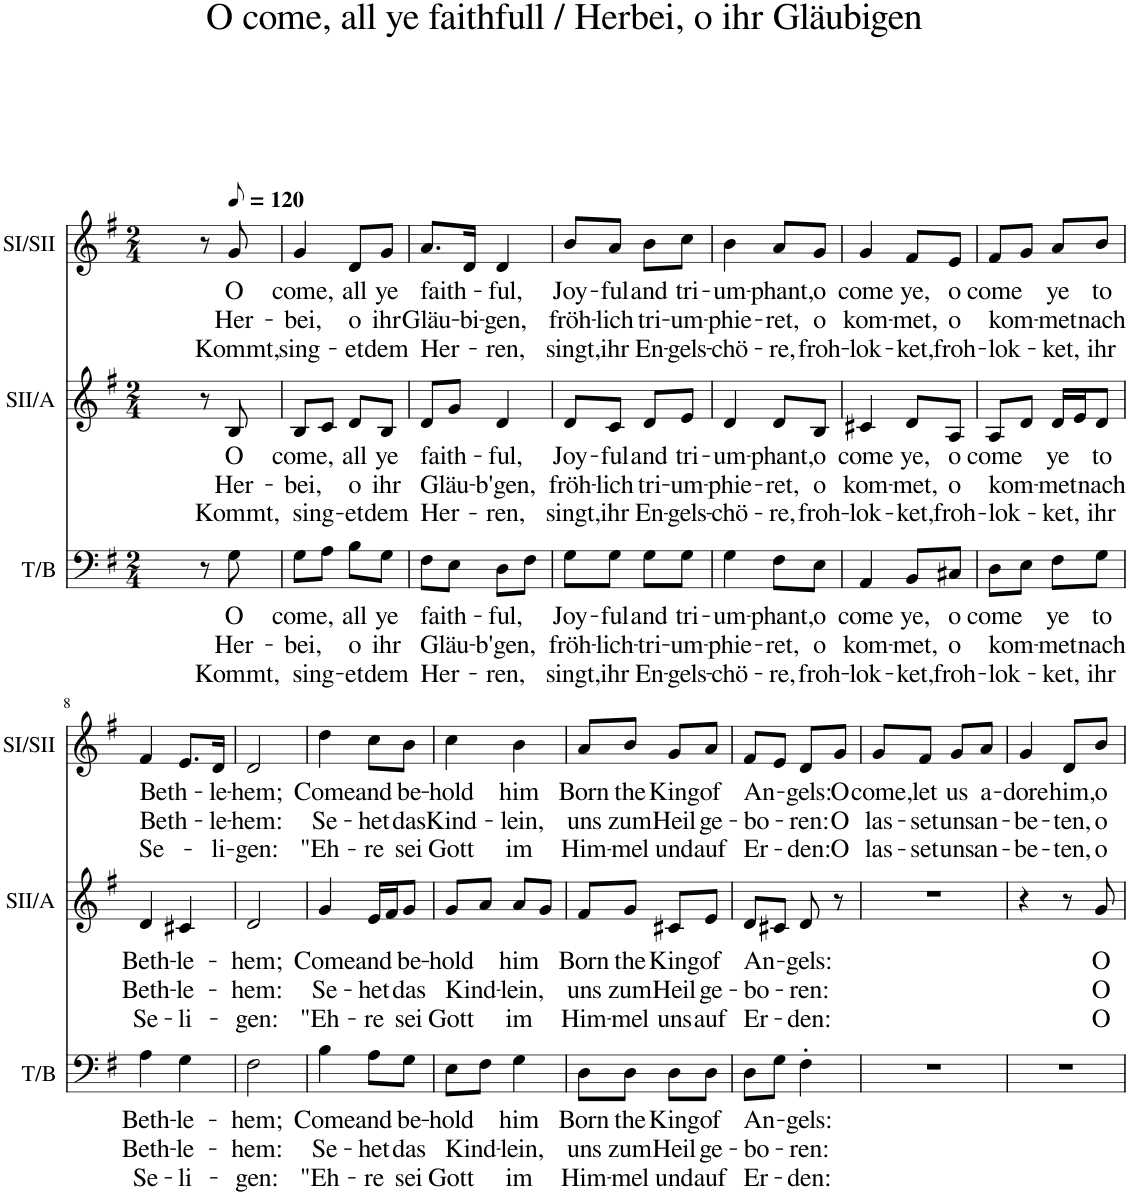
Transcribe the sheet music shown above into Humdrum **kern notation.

**kern	**text	**text	**text	**kern	**text	**text	**text	**kern	**text	**text	**text
*part3	*part3	*part3	*part3	*part2	*part2	*part2	*part2	*part1	*part1	*part1	*part1
*staff3	*staff3	*staff3	*staff3	*staff2	*staff2	*staff2	*staff2	*staff1	*staff1	*staff1	*staff1
*I"T/B	*	*	*	*I"SII/A	*	*	*	*I"SI/SII	*	*	*
*I'T/B	*	*	*	*I'SII/A	*	*	*	*I'SI/SII	*	*	*
*clefF4	*	*	*	*clefG2	*	*	*	*clefG2	*	*	*
*k[f#]	*	*	*	*k[f#]	*	*	*	*k[f#]	*	*	*
*M2/4	*	*	*	*M2/4	*	*	*	*M2/4	*	*	*
=1	=1	=1	=1	=1	=1	=1	=1	=1	=1	=1	=1
4ryy	.	.	.	4ryy	.	.	.	4ryy	.	.	.
8r	.	.	.	8r	.	.	.	8r	.	.	.
*	*	*	*	*	*	*	*	*MM60	*	*	*
!	!LO:LY:b	!LO:LY:b	!LO:LY:b	!	!LO:LY:b	!LO:LY:b	!LO:LY:b	!	!LO:LY:b	!LO:LY:b	!LO:LY:b
8G\	O	Her-	Kommt,	8B/	O	Her-	Kommt,	8g/	O	Her-	Kommt,
=2	=2	=2	=2	=2	=2	=2	=2	=2	=2	=2	=2
!	!LO:LY:b	!LO:LY:b	!LO:LY:b	!	!LO:LY:b	!LO:LY:b	!LO:LY:b	!	!LO:LY:b	!LO:LY:b	!LO:LY:b
8G\L	come,	-bei,	sing-	8B/L	come,	-bei,	sing-	4g/	come,	-bei,	sing-
8A\J	.	.	.	8c/J	.	.	.	.	.	.	.
!	!LO:LY:b	!LO:LY:b	!LO:LY:b	!	!LO:LY:b	!LO:LY:b	!LO:LY:b	!	!LO:LY:b	!LO:LY:b	!LO:LY:b
8B\L	all	o	-et	8d/L	all	o	-et	8d/L	all	o	-et
!	!LO:LY:b	!LO:LY:b	!LO:LY:b	!	!LO:LY:b	!LO:LY:b	!LO:LY:b	!	!LO:LY:b	!LO:LY:b	!LO:LY:b
8G\J	ye	ihr	dem	8B/J	ye	ihr	dem	8g/J	ye	ihr	dem
=3	=3	=3	=3	=3	=3	=3	=3	=3	=3	=3	=3
!	!LO:LY:b	!LO:LY:b	!LO:LY:b	!	!LO:LY:b	!LO:LY:b	!LO:LY:b	!	!LO:LY:b	!LO:LY:b	!LO:LY:b
8F#\L	faith-	Gläu-	Her-	8d/L	faith-	Gläu-	Her-	8.a/L	faith-	Gläu-	Her-
8E\J	.	.	.	8g/J	.	.	.	.	.	.	.
!	!	!	!	!	!	!	!	!	!	!LO:LY:b	!
.	.	.	.	.	.	.	.	16d/Jk	.	-bi-	.
!	!LO:LY:b	!LO:LY:b	!LO:LY:b	!	!LO:LY:b	!LO:LY:b	!LO:LY:b	!	!LO:LY:b	!LO:LY:b	!LO:LY:b
8D\L	-ful,	-b'gen,	-ren,	4d/	-ful,	-b'gen,	-ren,	4d/	-ful,	-gen,	-ren,
8F#\J	.	.	.	.	.	.	.	.	.	.	.
=4	=4	=4	=4	=4	=4	=4	=4	=4	=4	=4	=4
!	!LO:LY:b	!LO:LY:b	!LO:LY:b	!	!LO:LY:b	!LO:LY:b	!LO:LY:b	!	!LO:LY:b	!LO:LY:b	!LO:LY:b
8G\L	Joy-	fröh-	singt,	8d/L	Joy-	fröh-	singt,	8b/L	Joy-	fröh-	singt,
!	!LO:LY:b	!LO:LY:b	!LO:LY:b	!	!LO:LY:b	!LO:LY:b	!LO:LY:b	!	!LO:LY:b	!LO:LY:b	!LO:LY:b
8G\J	-ful	-lich-	ihr	8c/J	-ful	-lich	ihr	8a/J	-ful	-lich	ihr
!	!LO:LY:b	!LO:LY:b	!LO:LY:b	!	!LO:LY:b	!LO:LY:b	!LO:LY:b	!	!LO:LY:b	!LO:LY:b	!LO:LY:b
8G\L	and	-tri-	En-	8d/L	and	tri-	En-	8b\L	and	tri-	En-
!	!LO:LY:b	!LO:LY:b	!LO:LY:b	!	!LO:LY:b	!LO:LY:b	!LO:LY:b	!	!LO:LY:b	!LO:LY:b	!LO:LY:b
8G\J	tri-	-um-	-gels-	8e/J	tri-	-um-	-gels-	8cc\J	tri-	-um-	-gels-
=5	=5	=5	=5	=5	=5	=5	=5	=5	=5	=5	=5
!	!LO:LY:b	!LO:LY:b	!LO:LY:b	!	!LO:LY:b	!LO:LY:b	!LO:LY:b	!	!LO:LY:b	!LO:LY:b	!LO:LY:b
4G\	-um-	-phie-	-chö-	4d/	-um-	-phie-	-chö-	4b\	-um-	-phie-	-chö-
!	!LO:LY:b	!LO:LY:b	!LO:LY:b	!	!LO:LY:b	!LO:LY:b	!LO:LY:b	!	!LO:LY:b	!LO:LY:b	!LO:LY:b
8F#\L	-phant,	-ret,	-re,	8d/L	-phant,	-ret,	-re,	8a/L	-phant,	-ret,	-re,
!	!LO:LY:b	!LO:LY:b	!LO:LY:b	!	!LO:LY:b	!LO:LY:b	!LO:LY:b	!	!LO:LY:b	!LO:LY:b	!LO:LY:b
8E\J	o	o	froh-	8B/J	o	o	froh-	8g/J	o	o	froh-
=6	=6	=6	=6	=6	=6	=6	=6	=6	=6	=6	=6
!	!LO:LY:b	!LO:LY:b	!LO:LY:b	!	!LO:LY:b	!LO:LY:b	!LO:LY:b	!	!LO:LY:b	!LO:LY:b	!LO:LY:b
4AA/	come	kom-	-lok-	4c#X/	come	kom-	-lok-	4g/	come	kom-	-lok-
!	!LO:LY:b	!LO:LY:b	!LO:LY:b	!	!LO:LY:b	!LO:LY:b	!LO:LY:b	!	!LO:LY:b	!LO:LY:b	!LO:LY:b
8BB/L	ye,	-met,	-ket,	8d/L	ye,	-met,	-ket,	8f#/L	ye,	-met,	-ket,
!	!LO:LY:b	!LO:LY:b	!LO:LY:b	!	!LO:LY:b	!LO:LY:b	!LO:LY:b	!	!LO:LY:b	!LO:LY:b	!LO:LY:b
8C#X/J	o	o	froh-	8A/J	o	o	froh-	8e/J	o	o	froh-
=7	=7	=7	=7	=7	=7	=7	=7	=7	=7	=7	=7
!	!LO:LY:b	!LO:LY:b	!LO:LY:b	!	!LO:LY:b	!LO:LY:b	!LO:LY:b	!	!LO:LY:b	!LO:LY:b	!LO:LY:b
8D\L	come	kom-	-lok-	8A/L	come	kom-	-lok-	8f#/L	come	kom-	-lok-
8E\J	.	.	.	8d/J	.	.	.	8g/J	.	.	.
!	!LO:LY:b	!LO:LY:b	!LO:LY:b	!	!LO:LY:b	!LO:LY:b	!LO:LY:b	!	!LO:LY:b	!LO:LY:b	!LO:LY:b
8F#\L	ye	-met	-ket,	16d/LL	ye	-met	-ket,	8a/L	ye	-met	-ket,
.	.	.	.	16e/J	.	.	.	.	.	.	.
!	!LO:LY:b	!LO:LY:b	!LO:LY:b	!	!LO:LY:b	!LO:LY:b	!LO:LY:b	!	!LO:LY:b	!LO:LY:b	!LO:LY:b
8G\J	to	nach	ihr	8d/J	to	nach	ihr	8b/J	to	nach	ihr
!!LO:LB:g=z
=8	=8	=8	=8	=8	=8	=8	=8	=8	=8	=8	=8
!	!LO:LY:b	!LO:LY:b	!LO:LY:b	!	!LO:LY:b	!LO:LY:b	!LO:LY:b	!	!LO:LY:b	!LO:LY:b	!LO:LY:b
4A\	Beth-	Beth-	Se-	4d/	Beth-	Beth-	Se-	4f#/	Beth-	Beth-	Se-
!	!LO:LY:b	!LO:LY:b	!LO:LY:b	!	!LO:LY:b	!LO:LY:b	!LO:LY:b	!	!	!	!
4G\	-le-	-le-	-li-	4c#X/	-le-	-le-	-li-	8.e/L	.	.	.
!	!	!	!	!	!	!	!	!	!LO:LY:b	!LO:LY:b	!LO:LY:b
.	.	.	.	.	.	.	.	16d/Jk	-le-	-le-	-li-
=9	=9	=9	=9	=9	=9	=9	=9	=9	=9	=9	=9
!	!LO:LY:b	!LO:LY:b	!LO:LY:b	!	!LO:LY:b	!LO:LY:b	!LO:LY:b	!	!LO:LY:b	!LO:LY:b	!LO:LY:b
2F#\	-hem;	-hem:	-gen:	2d/	-hem;	-hem:	-gen:	2d/	-hem;	-hem:	-gen:
=10	=10	=10	=10	=10	=10	=10	=10	=10	=10	=10	=10
!	!LO:LY:b	!LO:LY:b	!LO:LY:b	!	!LO:LY:b	!LO:LY:b	!LO:LY:b	!	!LO:LY:b	!LO:LY:b	!LO:LY:b
4B\	Come	Se-	"Eh-	4g/	Come	Se-	"Eh-	4dd\	Come	Se-	"Eh-
!	!LO:LY:b	!LO:LY:b	!LO:LY:b	!	!LO:LY:b	!LO:LY:b	!LO:LY:b	!	!LO:LY:b	!LO:LY:b	!LO:LY:b
8A\L	and	-het	-re	16e/LL	and	-het	-re	8cc\L	and	-het	-re
.	.	.	.	16f#/J	.	.	.	.	.	.	.
!	!LO:LY:b	!LO:LY:b	!LO:LY:b	!	!LO:LY:b	!LO:LY:b	!LO:LY:b	!	!LO:LY:b	!LO:LY:b	!LO:LY:b
8G\J	be-	das	sei	8g/J	be-	das	sei	8b\J	be-	das	sei
=11	=11	=11	=11	=11	=11	=11	=11	=11	=11	=11	=11
!	!LO:LY:b	!LO:LY:b	!LO:LY:b	!	!LO:LY:b	!LO:LY:b	!LO:LY:b	!	!LO:LY:b	!LO:LY:b	!LO:LY:b
8E\L	-hold	Kind-	Gott	8g/L	-hold	Kind-	Gott	4cc\	-hold	Kind-	Gott
8F#\J	.	.	.	8a/J	.	.	.	.	.	.	.
!	!LO:LY:b	!LO:LY:b	!LO:LY:b	!	!LO:LY:b	!LO:LY:b	!LO:LY:b	!	!LO:LY:b	!LO:LY:b	!LO:LY:b
4G\	him	-lein,	im	8a/L	him	-lein,	im	4b\	him	-lein,	im
.	.	.	.	8g/J	.	.	.	.	.	.	.
=12	=12	=12	=12	=12	=12	=12	=12	=12	=12	=12	=12
!	!LO:LY:b	!LO:LY:b	!LO:LY:b	!	!LO:LY:b	!LO:LY:b	!LO:LY:b	!	!LO:LY:b	!LO:LY:b	!LO:LY:b
8D\L	Born	uns	Him-	8f#/L	Born	uns	Him-	8a/L	Born	uns	Him-
!	!LO:LY:b	!LO:LY:b	!LO:LY:b	!	!LO:LY:b	!LO:LY:b	!LO:LY:b	!	!LO:LY:b	!LO:LY:b	!LO:LY:b
8D\J	the	zum	-mel	8g/J	the	zum	-mel	8b/J	the	zum	-mel
!	!LO:LY:b	!LO:LY:b	!LO:LY:b	!	!LO:LY:b	!LO:LY:b	!LO:LY:b	!	!LO:LY:b	!LO:LY:b	!LO:LY:b
8D\L	King	Heil	und	8c#X/L	King	Heil	uns	8g/L	King	Heil	und
!	!LO:LY:b	!LO:LY:b	!LO:LY:b	!	!LO:LY:b	!LO:LY:b	!LO:LY:b	!	!LO:LY:b	!LO:LY:b	!LO:LY:b
8D\J	of	ge-	auf	8e/J	of	ge-	auf	8a/J	of	ge-	auf
=13	=13	=13	=13	=13	=13	=13	=13	=13	=13	=13	=13
!	!LO:LY:b	!LO:LY:b	!LO:LY:b	!	!LO:LY:b	!LO:LY:b	!LO:LY:b	!	!LO:LY:b	!LO:LY:b	!LO:LY:b
8D\L	An-	-bo-	Er-	8d/L	An-	-bo-	Er-	8f#/L	An-	-bo-	Er-
8G\J	.	.	.	8c#X/J	.	.	.	8e/J	.	.	.
!	!LO:LY:b	!LO:LY:b	!LO:LY:b	!	!LO:LY:b	!LO:LY:b	!LO:LY:b	!	!LO:LY:b	!LO:LY:b	!LO:LY:b
4F#'\	-gels:	-ren:	-den:	8d/	-gels:	-ren:	-den:	8d/L	-gels:	-ren:	-den:
!	!	!	!	!	!	!	!	!	!LO:LY:b	!LO:LY:b	!LO:LY:b
.	.	.	.	8r	.	.	.	8g/J	O	O	O
=14	=14	=14	=14	=14	=14	=14	=14	=14	=14	=14	=14
!	!	!	!	!	!	!	!	!	!LO:LY:b	!LO:LY:b	!LO:LY:b
2r	.	.	.	2r	.	.	.	8g/L	come,	las-	las-
!	!	!	!	!	!	!	!	!	!LO:LY:b	!LO:LY:b	!LO:LY:b
.	.	.	.	.	.	.	.	8f#/J	let	-set	-set
!	!	!	!	!	!	!	!	!	!LO:LY:b	!LO:LY:b	!LO:LY:b
.	.	.	.	.	.	.	.	8g/L	us	uns	uns
!	!	!	!	!	!	!	!	!	!LO:LY:b	!LO:LY:b	!LO:LY:b
.	.	.	.	.	.	.	.	8a/J	a-	an-	an-
=15	=15	=15	=15	=15	=15	=15	=15	=15	=15	=15	=15
!	!	!	!	!	!	!	!	!	!LO:LY:b	!LO:LY:b	!LO:LY:b
2r	.	.	.	4r	.	.	.	4g/	-dore	-be-	-be-
!	!	!	!	!	!	!	!	!	!LO:LY:b	!LO:LY:b	!LO:LY:b
.	.	.	.	8r	.	.	.	8d/L	him,	-ten,	-ten,
!	!	!	!	!	!LO:LY:b	!LO:LY:b	!LO:LY:b	!	!LO:LY:b	!LO:LY:b	!LO:LY:b
.	.	.	.	8g/	O	O	O	8b/J	o	o	o
=	=	=	=	=	=	=	=	=	=	=	=
*-	*-	*-	*-	*-	*-	*-	*-	*-	*-	*-	*-
